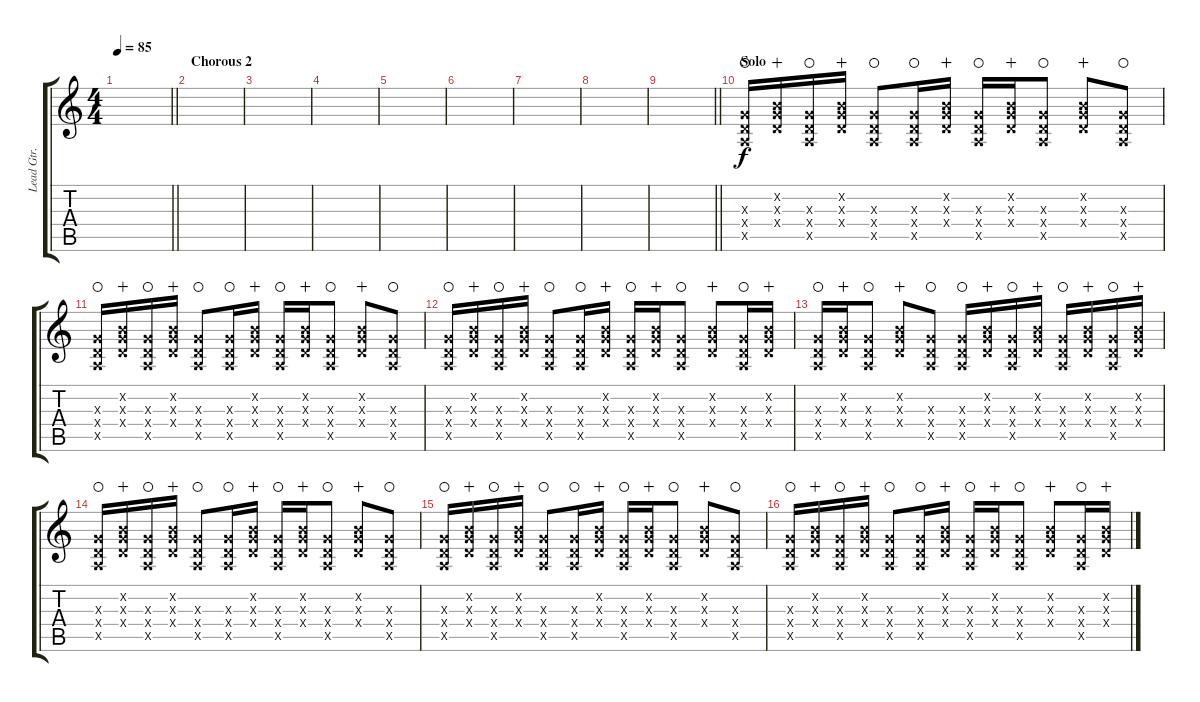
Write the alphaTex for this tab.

\track ("Lead Gtr." "Lead Gtr.") {instrument distortionguitar}
\staff {score tabs}
\tuning (E4 B3 G3 D3 A2 E2) {hide}
\ts (4 4)
\tempo 85
\clef g2
\barLineRight lightlight
\ks c
|
\section ("" "Chorous 2")
|
|
|
|
|
|
|
\barLineRight lightlight
|
\section ("" "Solo")
(0.3{x} 0.4{x} 0.5{x}).16{waho} (0.2{x} 0.3{x} 0.4{x}).16{wahc} (0.3{x} 0.4{x} 0.5{x}).16{waho} (0.2{x} 0.3{x} 0.4{x}).16{wahc} (0.3{x} 0.4{x} 0.5{x}).8{waho} (0.3{x} 0.4{x} 0.5{x}).16{waho} (0.2{x} 0.3{x} 0.4{x}).16{wahc} (0.3{x} 0.4{x} 0.5{x}).16{waho} (0.2{x} 0.3{x} 0.4{x}).16{wahc} (0.3{x} 0.4{x} 0.5{x}).8{waho} (0.2{x} 0.3{x} 0.4{x}).8{wahc} (0.3{x} 0.4{x} 0.5{x}).8{waho} |
(0.3{x} 0.4{x} 0.5{x}).16{waho} (0.2{x} 0.3{x} 0.4{x}).16{wahc} (0.3{x} 0.4{x} 0.5{x}).16{waho} (0.2{x} 0.3{x} 0.4{x}).16{wahc} (0.3{x} 0.4{x} 0.5{x}).8{waho} (0.3{x} 0.4{x} 0.5{x}).16{waho} (0.2{x} 0.3{x} 0.4{x}).16{wahc} (0.3{x} 0.4{x} 0.5{x}).16{waho} (0.2{x} 0.3{x} 0.4{x}).16{wahc} (0.3{x} 0.4{x} 0.5{x}).8{waho} (0.2{x} 0.3{x} 0.4{x}).8{wahc} (0.3{x} 0.4{x} 0.5{x}).8{waho} |
(0.3{x} 0.4{x} 0.5{x}).16{waho} (0.2{x} 0.3{x} 0.4{x}).16{wahc} (0.3{x} 0.4{x} 0.5{x}).16{waho} (0.2{x} 0.3{x} 0.4{x}).16{wahc} (0.3{x} 0.4{x} 0.5{x}).8{waho} (0.3{x} 0.4{x} 0.5{x}).16{waho} (0.2{x} 0.3{x} 0.4{x}).16{wahc} (0.3{x} 0.4{x} 0.5{x}).16{waho} (0.2{x} 0.3{x} 0.4{x}).16{wahc} (0.3{x} 0.4{x} 0.5{x}).8{waho} (0.2{x} 0.3{x} 0.4{x}).8{wahc} (0.3{x} 0.4{x} 0.5{x}).16{waho} (0.2{x} 0.3{x} 0.4{x}).16{wahc} |
(0.3{x} 0.4{x} 0.5{x}).16{waho} (0.2{x} 0.3{x} 0.4{x}).16{wahc} (0.3{x} 0.4{x} 0.5{x}).8{waho} (0.2{x} 0.3{x} 0.4{x}).8{wahc} (0.3{x} 0.4{x} 0.5{x}).8{waho} (0.3{x} 0.4{x} 0.5{x}).16{waho} (0.2{x} 0.3{x} 0.4{x}).16{wahc} (0.3{x} 0.4{x} 0.5{x}).16{waho} (0.2{x} 0.3{x} 0.4{x}).16{wahc} (0.3{x} 0.4{x} 0.5{x}).16{waho} (0.2{x} 0.3{x} 0.4{x}).16{wahc} (0.3{x} 0.4{x} 0.5{x}).16{waho} (0.2{x} 0.3{x} 0.4{x}).16{wahc} |
(0.3{x} 0.4{x} 0.5{x}).16{waho} (0.2{x} 0.3{x} 0.4{x}).16{wahc} (0.3{x} 0.4{x} 0.5{x}).16{waho} (0.2{x} 0.3{x} 0.4{x}).16{wahc} (0.3{x} 0.4{x} 0.5{x}).8{waho} (0.3{x} 0.4{x} 0.5{x}).16{waho} (0.2{x} 0.3{x} 0.4{x}).16{wahc} (0.3{x} 0.4{x} 0.5{x}).16{waho} (0.2{x} 0.3{x} 0.4{x}).16{wahc} (0.3{x} 0.4{x} 0.5{x}).8{waho} (0.2{x} 0.3{x} 0.4{x}).8{wahc} (0.3{x} 0.4{x} 0.5{x}).8{waho} |
(0.3{x} 0.4{x} 0.5{x}).16{waho} (0.2{x} 0.3{x} 0.4{x}).16{wahc} (0.3{x} 0.4{x} 0.5{x}).16{waho} (0.2{x} 0.3{x} 0.4{x}).16{wahc} (0.3{x} 0.4{x} 0.5{x}).8{waho} (0.3{x} 0.4{x} 0.5{x}).16{waho} (0.2{x} 0.3{x} 0.4{x}).16{wahc} (0.3{x} 0.4{x} 0.5{x}).16{waho} (0.2{x} 0.3{x} 0.4{x}).16{wahc} (0.3{x} 0.4{x} 0.5{x}).8{waho} (0.2{x} 0.3{x} 0.4{x}).8{wahc} (0.3{x} 0.4{x} 0.5{x}).8{waho} |
(0.3{x} 0.4{x} 0.5{x}).16{waho} (0.2{x} 0.3{x} 0.4{x}).16{wahc} (0.3{x} 0.4{x} 0.5{x}).16{waho} (0.2{x} 0.3{x} 0.4{x}).16{wahc} (0.3{x} 0.4{x} 0.5{x}).8{waho} (0.3{x} 0.4{x} 0.5{x}).16{waho} (0.2{x} 0.3{x} 0.4{x}).16{wahc} (0.3{x} 0.4{x} 0.5{x}).16{waho} (0.2{x} 0.3{x} 0.4{x}).16{wahc} (0.3{x} 0.4{x} 0.5{x}).8{waho} (0.2{x} 0.3{x} 0.4{x}).8{wahc} (0.3{x} 0.4{x} 0.5{x}).16{waho} (0.2{x} 0.3{x} 0.4{x}).16{wahc}
